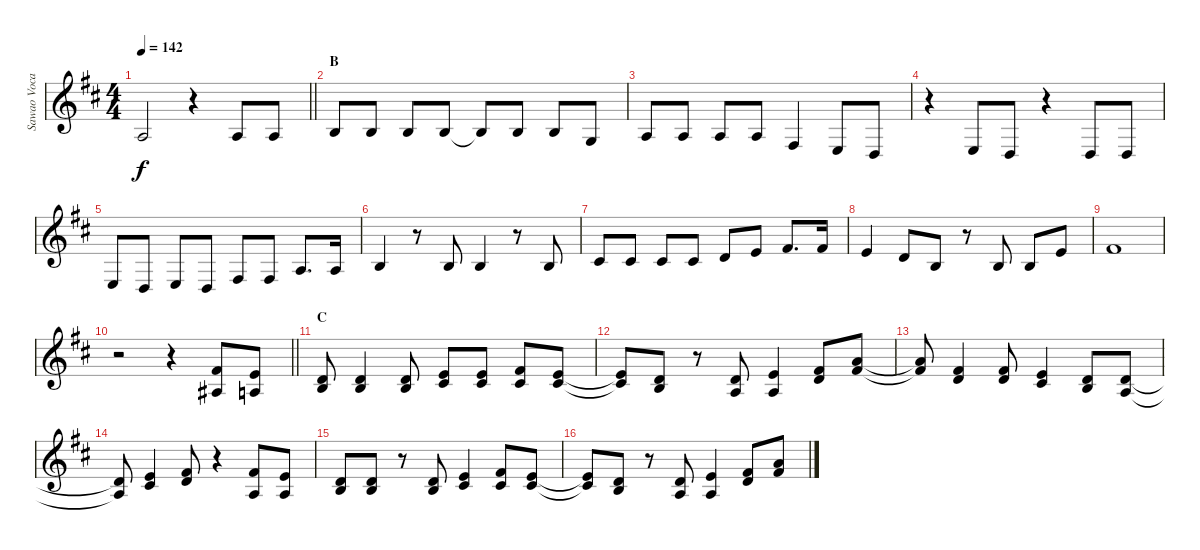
\track ("Sawao Vocal" "Sawao Voca") {instrument synthbrass1}
\staff {score}
\tuning (E4 B3 G3 D3 A2 E2) {hide}
\ts (4 4)
\tempo 142
\clef g2
\barLineRight lightlight
\ks d
2.3.2{dy f} r.4 2.3.8 2.3.8 |
\section ("" "B")
0.2.8 0.2.8 0.2.8 0.2.8 0.2{t}.8 0.2.8 0.2.8 0.3.8 |
2.3.8 2.3.8 2.3.8 2.3.8 4.4.4 2.4.8 0.4.8 |
r.4 2.4.8 0.4.8 r.4 0.4.8 0.4.8 |
2.4.8 0.4.8 2.4.8 0.4.8 4.4.8 4.4.8 2.3.8{d} 2.3.16 |
0.2.4 r.8 0.2.8 0.2.4 r.8 0.2.8 |
2.2.8 2.2.8 2.2.8 2.2.8 3.2.8 0.1.8 2.1.8{d} 2.1.16 |
0.1.4 3.2.8 0.2.8 r.8 0.2.8 0.2.8 0.1.8 |
2.1.1 |
\barLineRight lightlight
r.2 r.4 (2.1 3.3).8 (0.1 2.3).8 |
\section ("" "C")
(3.2 4.3).8 (0.2 7.3).4 (3.2 4.3).8 (0.1 2.2).8 (0.1 2.2).8 (2.1 2.2).8 (0.1 2.2).8 |
(0.1{t} 2.2{t}).8 (3.2 4.3).8 r.8 (3.2 2.3).8 (0.1 2.3).4 (2.1 3.2).8 (2.1 10.2).8 |
(2.1{t} 10.2{t}).8 (2.1 3.2).4 (2.1 3.2).8 (0.1 2.2).4 (3.2 4.3).8 (3.2 2.3).8 |
(3.2{t} 2.3{t}).8 (0.1 2.2).4 (2.1 3.2).8 r.4 (2.1 2.3).8 (0.1 2.3).8 |
(3.2 4.3).8 (0.2 7.3).8 r.8 (3.2 4.3).8 (0.1 2.2).4 (2.1 2.2).8 (0.1 2.2).8 |
(0.1{t} 2.2{t}).8 (3.2 4.3).8 r.8 (3.2 2.3).8 (0.1 2.3).4 (2.1 3.2).8 (5.1 7.2).8
